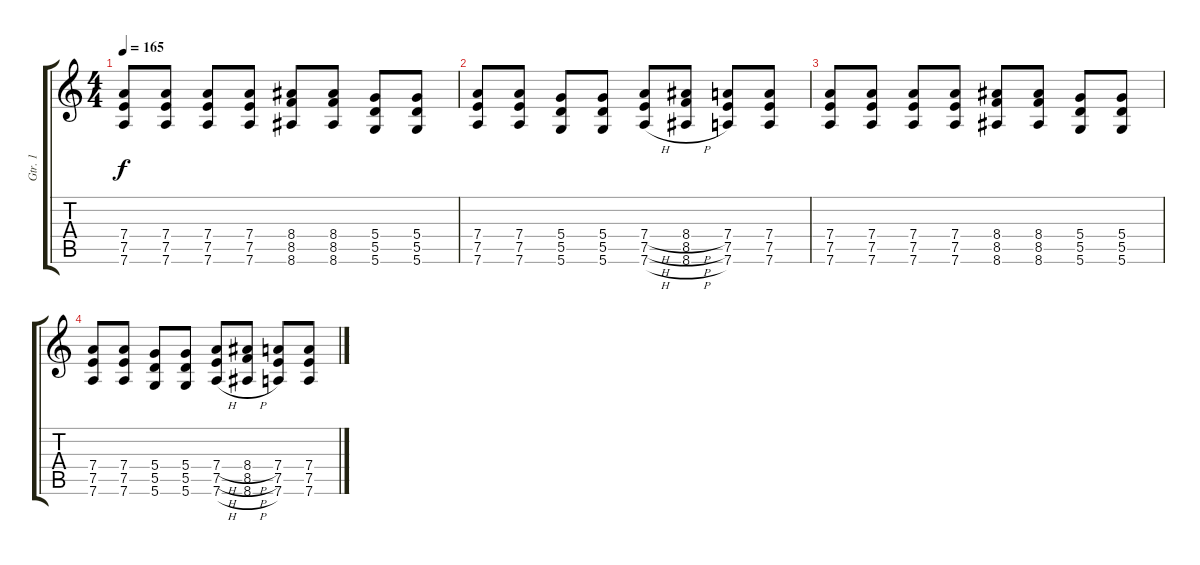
\track ("Gtr. 1" "Gtr. 1") {instrument distortionguitar}
\staff {score tabs}
\tuning (E4 B3 G3 D3 A2 D2) {hide}
\ts (4 4)
\tempo 165
\clef g2
\ks c
(7.4 7.5 7.6).8{dy f} (7.4 7.5 7.6).8 (7.4 7.5 7.6).8 (7.4 7.5 7.6).8 (8.4 8.5 8.6).8 (8.4 8.5 8.6).8 (5.4 5.5 5.6).8 (5.4 5.5 5.6).8 |
(7.4 7.5 7.6).8 (7.4 7.5 7.6).8 (5.4 5.5 5.6).8 (5.4 5.5 5.6).8 (7.4{h} 7.5{h} 7.6{h}).8 (8.4{h} 8.5{h} 8.6{h}).8 (7.4 7.5 7.6).8 (7.4 7.5 7.6).8 |
(7.4 7.5 7.6).8 (7.4 7.5 7.6).8 (7.4 7.5 7.6).8 (7.4 7.5 7.6).8 (8.4 8.5 8.6).8 (8.4 8.5 8.6).8 (5.4 5.5 5.6).8 (5.4 5.5 5.6).8 |
(7.4 7.5 7.6).8 (7.4 7.5 7.6).8 (5.4 5.5 5.6).8 (5.4 5.5 5.6).8 (7.4{h} 7.5{h} 7.6{h}).8 (8.4{h} 8.5{h} 8.6{h}).8 (7.4 7.5 7.6).8 (7.4 7.5 7.6).8
